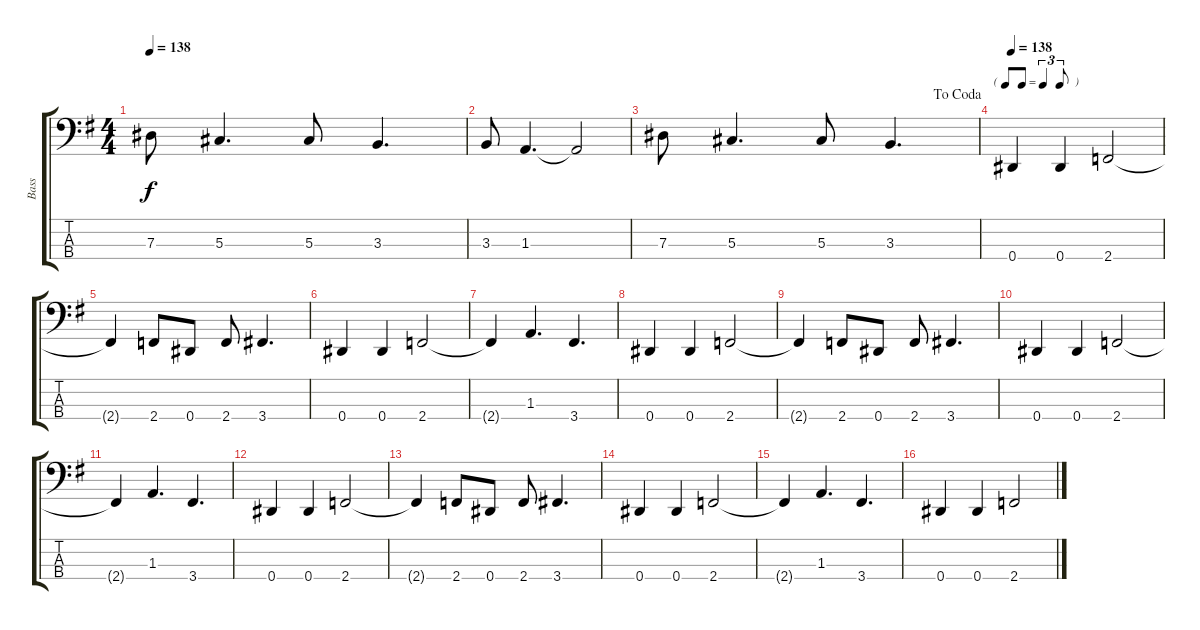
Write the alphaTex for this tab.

\track ("Bass" "Bass") {instrument electricbasspick}
\staff {score tabs}
\tuning (Gb2 Db2 Ab1 Eb1) {hide}
\ts (4 4)
\tempo 138
\clef f4
\ks g
7.3.8{dy f} 5.3.4{d} 5.3.8 3.3.4{d} |
3.3.8 1.3.4{d} 1.3{t}.2 |
\jump dacoda
7.3.8 5.3.4{d} 5.3.8 3.3.4{d} |
\tf triplet8th
\tempo 138
0.4.4 0.4.4 2.4.2 |
2.4{t}.4 2.4.8 0.4.8 2.4.8 3.4.4{d} |
0.4.4 0.4.4 2.4.2 |
2.4{t}.4 1.3.4{d} 3.4.4{d} |
0.4.4 0.4.4 2.4.2 |
2.4{t}.4 2.4.8 0.4.8 2.4.8 3.4.4{d} |
0.4.4 0.4.4 2.4.2 |
2.4{t}.4 1.3.4{d} 3.4.4{d} |
0.4.4 0.4.4 2.4.2 |
2.4{t}.4 2.4.8 0.4.8 2.4.8 3.4.4{d} |
0.4.4 0.4.4 2.4.2 |
2.4{t}.4 1.3.4{d} 3.4.4{d} |
0.4.4 0.4.4 2.4.2
